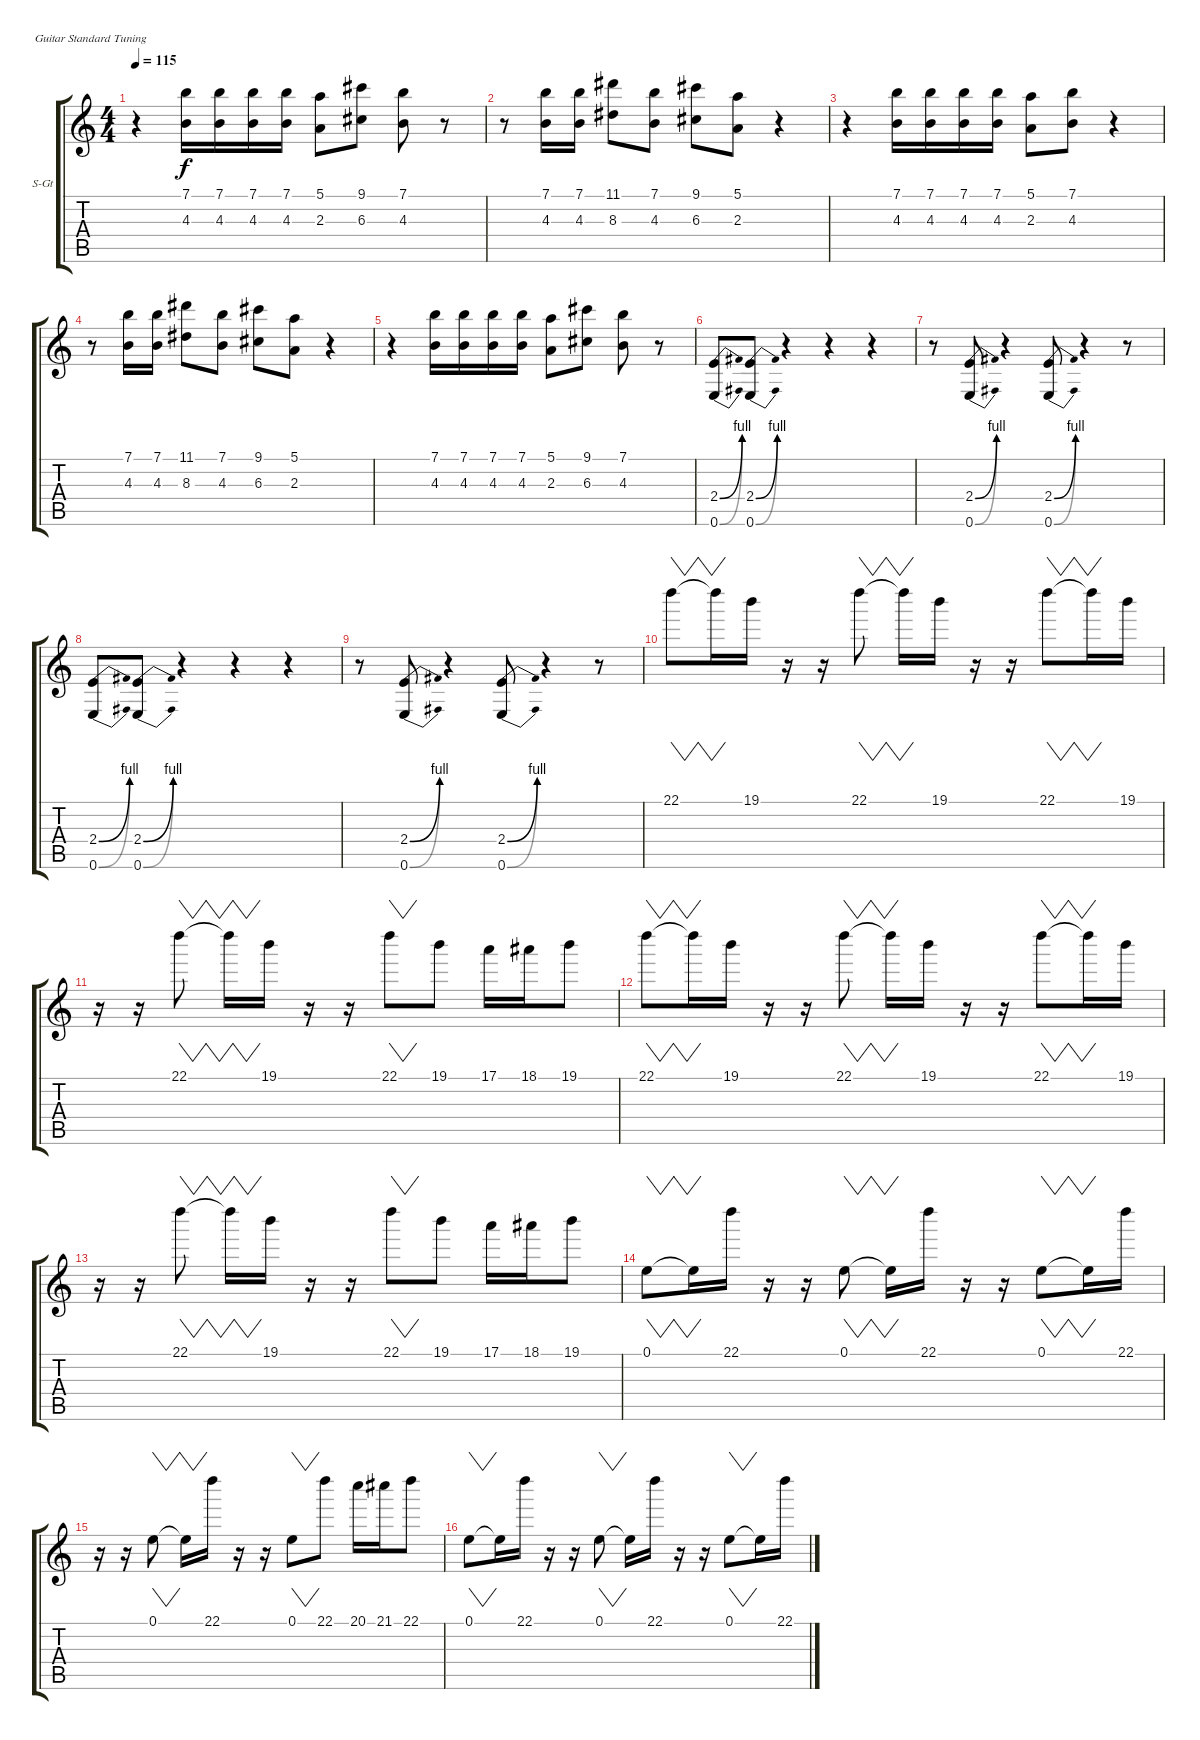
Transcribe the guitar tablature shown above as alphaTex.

\bracketExtendMode groupsimilarinstruments
\firstSystemTrackNameOrientation horizontal
\otherSystemsTrackNameOrientation horizontal
\track ("Герыч" "S-Gt") {instrument brasssection}
\staff {score tabs}
\tuning (E4 B3 G3 D3 A2 E2)
\displaytranspose 12
\ts (4 4)
\tempo 115
\clef g2
\ks c
r.4{dy f} (7.1 4.3).16 (7.1 4.3).16 (7.1 4.3).16 (7.1 4.3).16 (5.1 2.3).8 (9.1 6.3).8 (7.1 4.3).8 r.8 |
r.8 (7.1 4.3).16 (7.1 4.3).16 (11.1 8.3).8 (7.1 4.3).8 (9.1 6.3).8 (5.1 2.3).8 r.4 |
r.4 (7.1 4.3).16 (7.1 4.3).16 (7.1 4.3).16 (7.1 4.3).16 (5.1 2.3).8 (7.1 4.3).8 r.4 |
r.8 (7.1 4.3).16 (7.1 4.3).16 (11.1 8.3).8 (7.1 4.3).8 (9.1 6.3).8 (5.1 2.3).8 r.4 |
r.4 (7.1 4.3).16 (7.1 4.3).16 (7.1 4.3).16 (7.1 4.3).16 (5.1 2.3).8 (9.1 6.3).8 (7.1 4.3).8 r.8 |
(2.4{be (bend 0 0 60 4)} 0.6{be (bend 0 0 60 4)}).8 (2.4{be (bend 0 0 60 4)} 0.6{be (bend 0 0 60 4)}).8 r.4 r.4 r.4 |
r.8 (2.4{be (bend 0 0 60 4)} 0.6{be (bend 0 0 60 4)}).8 r.4 (2.4{be (bend 0 0 60 4)} 0.6{be (bend 0 0 60 4)}).8 r.4 r.8 |
(2.4{be (bend 0 0 60 4)} 0.6{be (bend 0 0 60 4)}).8 (2.4{be (bend 0 0 60 4)} 0.6{be (bend 0 0 60 4)}).8 r.4 r.4 r.4 |
r.8 (2.4{be (bend 0 0 60 4)} 0.6{be (bend 0 0 60 4)}).8 r.4 (2.4{be (bend 0 0 60 4)} 0.6{be (bend 0 0 60 4)}).8 r.4 r.8 |
22.1.8{vw} 22.1{t}.16{vw} 19.1.16 r.16 r.16 22.1.8{vw} 22.1{t}.16{vw} 19.1.16 r.16 r.16 22.1.8{vw} 22.1{t}.16{vw} 19.1.16 |
r.16 r.16 22.1.8{vw} 22.1{t}.16{vw} 19.1.16 r.16 r.16 22.1.8{vw} 19.1.8 17.1.16 18.1.16 19.1.8 |
22.1.8{vw} 22.1{t}.16{vw} 19.1.16 r.16 r.16 22.1.8{vw} 22.1{t}.16{vw} 19.1.16 r.16 r.16 22.1.8{vw} 22.1{t}.16{vw} 19.1.16 |
r.16 r.16 22.1.8{vw} 22.1{t}.16{vw} 19.1.16 r.16 r.16 22.1.8{vw} 19.1.8 17.1.16 18.1.16 19.1.8 |
0.1.8{vw} 0.1{t}.16{vw} 22.1.16 r.16 r.16 0.1.8{vw} 0.1{t}.16{vw} 22.1.16 r.16 r.16 0.1.8{vw} 0.1{t}.16{vw} 22.1.16 |
r.16 r.16 0.1.8{vw} 0.1{t}.16{vw} 22.1.16 r.16 r.16 0.1.8{vw} 22.1.8 20.1.16 21.1.16 22.1.8 |
0.1.8{vw} 0.1{t}.16{vw} 22.1.16 r.16 r.16 0.1.8{vw} 0.1{t}.16{vw} 22.1.16 r.16 r.16 0.1.8{vw} 0.1{t}.16{vw} 22.1.16
